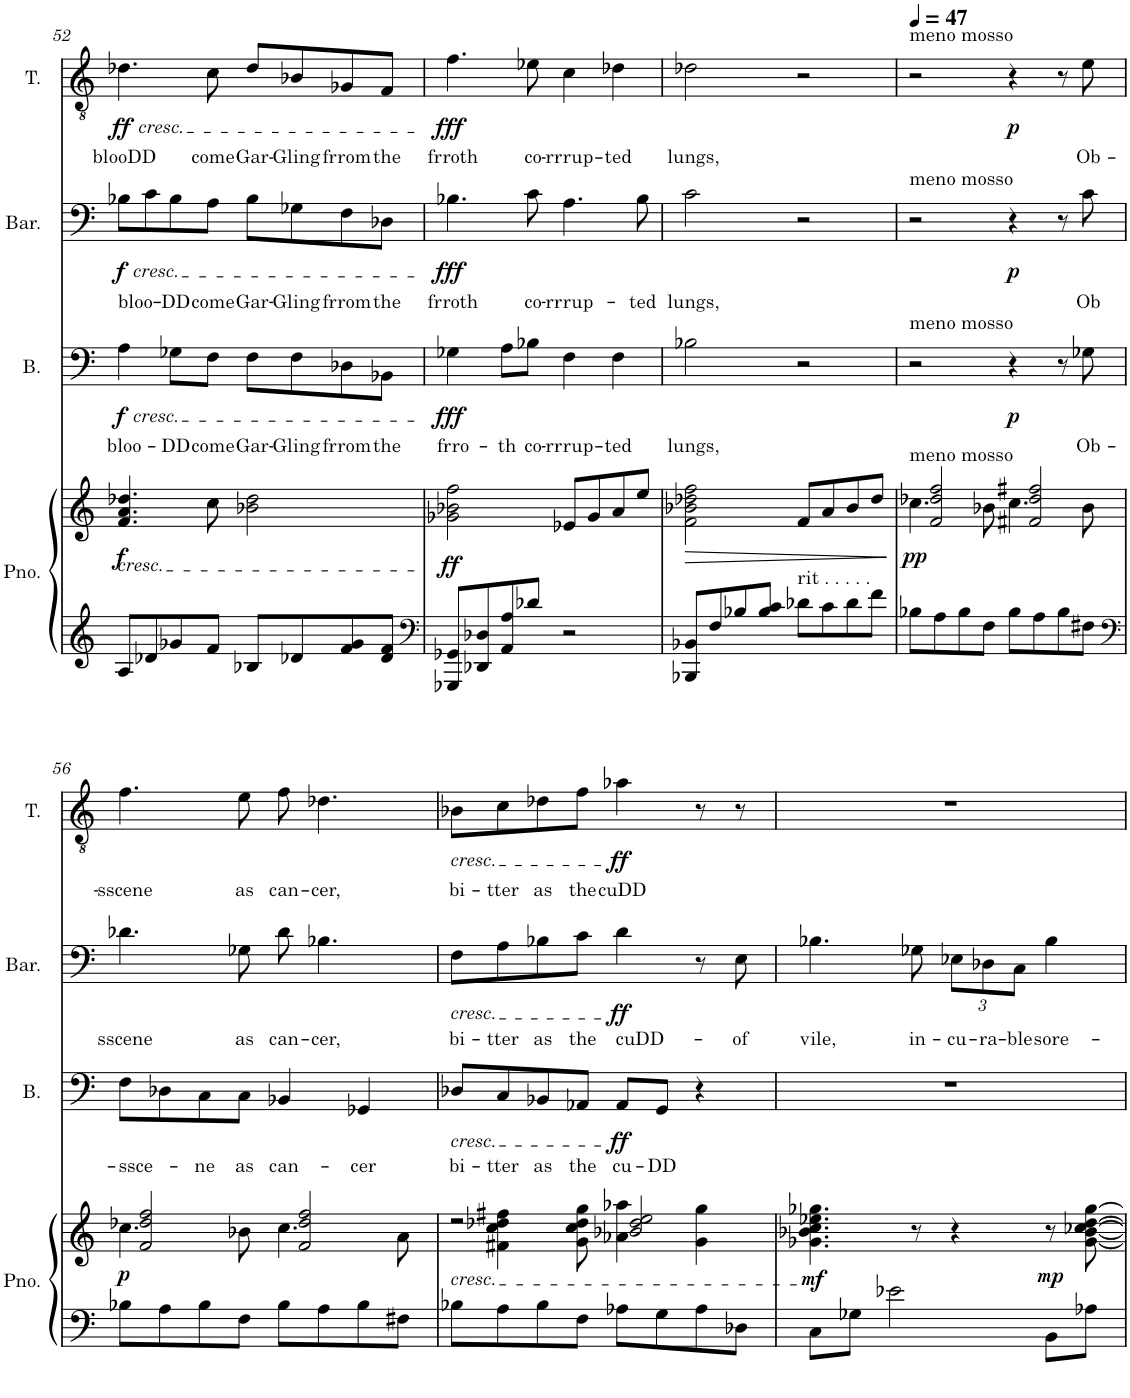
**kern	**kern	**dynam	**kern	**text	**dynam	**kern	**text	**dynam	**kern	**text	**dynam
*part4	*part4	*part4	*part3	*part3	*part3	*part2	*part2	*part2	*part1	*part1	*part1
*staff5	*staff4	*staff4/5	*staff3	*staff3	*staff3	*staff2	*staff2	*staff2	*staff1	*staff1	*staff1
*I"Piano	*	*	*I"Bass	*	*	*I"Baritone	*	*	*I"Tenor	*	*
*I'Pno.	*	*	*I'B.	*	*	*I'Bar.	*	*	*I'T.	*	*
!!LO:PB:g=z
*clefG2	*clefG2	*	*clefF4	*	*	*clefF4	*	*	*clefGv2	*	*
*k[]	*k[]	*	*k[]	*	*	*k[]	*	*	*k[]	*	*
*M4/4	*M4/4	*	*M4/4	*	*	*M4/4	*	*	*M4/4	*	*
=52	=52	=52	=52	=52	=52	=52	=52	=52	=52	=52	=52
!	!	!	!	!	!	!	!	!	!LO:TX:b:i:t=cresc.	!	!
!	!	!	!	!	!	!LO:TX:b:i:t=cresc.	!	!	!	!	!
!	!	!	!LO:TX:b:i:t=cresc.	!	!	!	!	!	!	!	!
!	!LO:TX:b:i:t=cresc.	!	!	!	!	!	!	!	!	!	!
!	!	!LO:DY:b	!	!LO:LY:b	!LO:DY:b	!	!LO:LY:b	!LO:DY:b	!	!LO:LY:b	!LO:DY:b
8A/L	4.f/ 4.a/ 4.dd-X/	f	4A\	bloo-	f	8B-X\L	bloo-	f	4.d-X\	blooDD	ff
8d-X/	.	.	.	.	.	8c\	.	.	.	.	.
!	!	!	!	!LO:LY:b	!	!	!LO:LY:b	!	!	!	!
8g-X/	.	.	8G-X\L	-DD	.	8B-\	-DD	.	.	.	.
!	!	!	!	!LO:LY:b	!	!	!LO:LY:b	!	!	!LO:LY:b	!
8f/J	8cc\	.	8F\J	come	.	8A\J	come	.	8c\	come	.
!	!	!	!	!LO:LY:b	!	!	!LO:LY:b	!	!	!LO:LY:b	!
8B-X/L	2b-X\ 2dd-\	.	8F\L	Gar-	.	8B-\L	Gar-	.	8d-/L	Gar-	.
!	!	!	!	!LO:LY:b	!	!	!LO:LY:b	!	!	!LO:LY:b	!
8d-X/	.	.	8F\	-Gling	.	8G-X\	-Gling	.	8B-X/	-Gling	.
!	!	!	!	!LO:LY:b	!	!	!LO:LY:b	!	!	!LO:LY:b	!
8f/ 8g-/	.	.	8D-X\	frrom	.	8F\	frrom	.	8G-X/	frrom	.
!	!	!	!	!LO:LY:b	!	!	!LO:LY:b	!	!	!LO:LY:b	!
8d-/ 8f/J	.	.	8BB-X\J	the	.	8D-X\J	the	.	8F/J	the	.
=53	=53	=53	=53	=53	=53	=53	=53	=53	=53	=53	=53
*clefF4	*	*	*	*	*	*	*	*	*	*	*
!	!	!LO:DY:b	!	!LO:LY:b	!LO:DY:b	!	!LO:LY:b	!LO:DY:b	!	!LO:LY:b	!LO:DY:b
8GGG-X/ 8GG-X/L	2g-X\ 2b-X\ 2ff\	ff	4G-X\	frro-	fff	4.B-X\	frroth	fff	4.f\	frroth	fff
8DD-X/ 8D-X/	.	.	.	.	.	.	.	.	.	.	.
!	!	!	!	!LO:LY:b	!	!	!	!	!	!	!
8AA/ 8A/	.	.	8A\L	-th	.	.	.	.	.	.	.
!	!	!	!	!LO:LY:b	!	!	!LO:LY:b	!	!	!LO:LY:b	!
8d-X/J	.	.	8B-X\J	co-	.	8c\	co-	.	8e-X\	co-	.
!	!	!	!	!LO:LY:b	!	!	!LO:LY:b	!	!	!LO:LY:b	!
2r	8e-X/L	.	4F\	-rrrup-	.	4.A\	-rrrup-	.	4c\	-rrrup-	.
.	8g-/	.	.	.	.	.	.	.	.	.	.
!	!	!	!	!LO:LY:b	!	!	!	!	!	!LO:LY:b	!
.	8a/	.	4F\	-ted	.	.	.	.	4d-X\	-ted	.
!	!	!	!	!	!	!	!LO:LY:b	!	!	!	!
.	8ee/J	.	.	.	.	8B-\	-ted	.	.	.	.
=54	=54	=54	=54	=54	=54	=54	=54	=54	=54	=54	=54
!	!	!LO:HP:b	!	!LO:LY:b	!	!	!LO:LY:b	!	!	!LO:LY:b	!
8BBB-X/ 8BB-X/L	2f\ 2b-X\ 2dd-X\ 2ff\	>	2B-X\	lungs,	.	2c\	lungs,	.	2d-X\	lungs,	.
8F/	.	.	.	.	.	.	.	.	.	.	.
8B-X/	.	.	.	.	.	.	.	.	.	.	.
8B-/ 8c/J	.	.	.	.	.	.	.	.	.	.	.
!LO:TX:a:t=rit . . . . .	!	!	!	!	!	!	!	!	!	!	!
8d-X\L	8f/L	.	2r	.	.	2r	.	.	2r	.	.
8c\	8a/	.	.	.	.	.	.	.	.	.	.
8d-\	8b-/	.	.	.	.	.	.	.	.	.	.
8f\J	8dd-/J	.	.	.	.	.	.	.	.	.	.
.	.	]	.	.	.	.	.	.	.	.	.
=55	=55	=55	=55	=55	=55	=55	=55	=55	=55	=55	=55
*	*	*	*	*	*	*	*	*	*MM47	*	*
*	*^	*	*	*	*	*	*	*	*	*	*
!	!	!	!	!	!	!	!	!	!	!LO:TX:a:t=meno mosso	!	!
!	!	!	!	!	!	!	!LO:TX:a:t=meno mosso	!	!	!	!	!
!	!	!	!	!LO:TX:a:t=meno mosso	!	!	!	!	!	!	!	!
!	!LO:TX:a:t=meno mosso	!	!	!	!	!	!	!	!	!	!	!
!	!	!	!LO:DY:b	!	!	!	!	!	!	!	!	!
8B-X\L	2f/ 2dd-X/ 2ff/	4.cc\	pp	2r	.	.	2r	.	.	2r	.	.
8A\	.	.	.	.	.	.	.	.	.	.	.	.
8B-\	.	.	.	.	.	.	.	.	.	.	.	.
8F\J	.	8b-X\	.	.	.	.	.	.	.	.	.	.
!	!	!	!	!	!	!LO:DY:b	!	!	!LO:DY:b	!	!	!LO:DY:b
8B-\L	2f#X/ 2dd-/ 2ff#X/	4.cc\	.	4r	.	p	4r	.	p	4r	.	p
8A\	.	.	.	.	.	.	.	.	.	.	.	.
8B-\	.	.	.	8r	.	.	8r	.	.	8r	.	.
!	!	!	!	!	!LO:LY:b	!	!	!LO:LY:b	!	!	!LO:LY:b	!
8F#X\J	.	8b-\	.	8G-X\	Ob-	.	8c\	Ob	.	8e\	Ob-	.
!!LO:LB:g=z
=56	=56	=56	=56	=56	=56	=56	=56	=56	=56	=56	=56	=56
*clefF4	*	*	*	*	*	*	*	*	*	*	*	*
!	!	!	!LO:DY:b	!	!LO:LY:b	!	!	!LO:LY:b	!	!	!LO:LY:b	!
8B-X\L	2f/ 2dd-X/ 2ff/	4.cc\	p	8F\L	-ssce-	.	4.d-X\	sscene	.	4.f\	-sscene	.
8A\	.	.	.	8D-X\	.	.	.	.	.	.	.	.
!	!	!	!	!	!LO:LY:b	!	!	!	!	!	!	!
8B-\	.	.	.	8C\	-ne	.	.	.	.	.	.	.
!	!	!	!	!	!LO:LY:b	!	!	!LO:LY:b	!	!	!LO:LY:b	!
8F\J	.	8b-X\	.	8C\J	as	.	8G-X\	as	.	8e\	as	.
!	!	!	!	!	!LO:LY:b	!	!	!LO:LY:b	!	!	!LO:LY:b	!
8B-\L	2f/ 2dd-/ 2ff/	4.cc\	.	4BB-X/	can-	.	8d-\	can-	.	8f\	can-	.
!	!	!	!	!	!	!	!	!LO:LY:b	!	!	!LO:LY:b	!
8A\	.	.	.	.	.	.	4.B-X\	-cer,	.	4.d-X\	-cer,	.
!	!	!	!	!	!LO:LY:b	!	!	!	!	!	!	!
8B-\	.	.	.	4GG-X/	-cer	.	.	.	.	.	.	.
8F#X\J	.	8a\	.	.	.	.	.	.	.	.	.	.
=57	=57	=57	=57	=57	=57	=57	=57	=57	=57	=57	=57	=57
!	!	!	!	!	!	!	!	!	!	!LO:TX:b:i:t=cresc.	!	!
!	!	!	!	!	!	!	!LO:TX:b:i:t=cresc.	!	!	!	!	!
!	!	!	!	!LO:TX:b:i:t=cresc.	!	!	!	!	!	!	!	!
!	!LO:TX:b:i:t=cresc.	!	!	!	!	!	!	!	!	!	!	!
!	!	!	!	!	!LO:LY:b	!	!	!LO:LY:b	!	!	!LO:LY:b	!
8B-X\L	2r	8ryy	.	8D-X/L	bi-	.	8F\L	bi-	.	8B-X\L	bi-	.
!	!	!	!	!	!LO:LY:b	!	!	!LO:LY:b	!	!	!LO:LY:b	!
8A\	.	4f#X\ 4cc\ 4dd-X\ 4ff#X\	.	8C/	-tter	.	8A\	-tter	.	8c\	-tter	.
!	!	!	!	!	!LO:LY:b	!	!	!LO:LY:b	!	!	!LO:LY:b	!
8B-\	.	.	.	8BB-X/	as	.	8B-X\	as	.	8d-X\	as	.
!	!	!	!	!	!LO:LY:b	!	!	!LO:LY:b	!	!	!LO:LY:b	!
8F\J	.	8g\ 8cc\ 8dd-\ 8gg\	.	8AA-X/J	the	.	8c\J	the	.	8f\J	the	.
!	!	!	!	!	!LO:LY:b	!LO:DY:b	!	!LO:LY:b	!LO:DY:b	!	!LO:LY:b	!LO:DY:b
8A-X\L	2b-X/ 2dd-/ 2ee/	4a-X\ 4aa-X\	.	8AA-/L	cu-	ff	4d\	cuDD-	ff	4a-X\	cuDD	ff
!	!	!	!	!	!LO:LY:b	!	!	!	!	!	!	!
8G\	.	.	.	8GG/J	-DD	.	.	.	.	.	.	.
8A-\	.	4g\ 4gg\	.	4r	.	.	8r	.	.	8r	.	.
!	!	!	!	!	!	!	!	!LO:LY:b	!	!	!	!
8D-X\J	.	.	.	.	.	.	8E\	of	.	8r	.	.
*	*v	*v	*	*	*	*	*	*	*	*	*	*
=58	=58	=58	=58	=58	=58	=58	=58	=58	=58	=58	=58
!	!	!LO:DY:b	!	!	!	!	!LO:LY:b	!	!	!	!
8C\L	4.g-X\ 4.b-X\ 4.cc\ 4.ee-X\ 4.gg-X\	mf	1r	.	.	4.B-X\	vile,	.	1r	.	.
8G-X\J	.	.	.	.	.	.	.	.	.	.	.
2e-X\	.	.	.	.	.	.	.	.	.	.	.
!	!	!	!	!	!	!	!LO:LY:b	!	!	!	!
.	8r	.	.	.	.	8G-X\	in-	.	.	.	.
*	*	*	*	*	*	*Xbrackettup	*	*	*	*	*
!	!	!	!	!	!	!	!LO:LY:b	!	!	!	!
.	4r	.	.	.	.	12E-X\L	-cu-	.	.	.	.
!	!	!	!	!	!	!	!LO:LY:b	!	!	!	!
.	.	.	.	.	.	12D-X\	-ra-	.	.	.	.
!	!	!	!	!	!	!	!LO:LY:b	!	!	!	!
.	.	.	.	.	.	12C\J	-ble	.	.	.	.
!	!	!LO:DY:b	!	!	!	!	!LO:LY:b	!	!	!	!
8BB\L	8r	mp	.	.	.	4B-\	sore-	.	.	.	.
8A-X\J	[8g-\ [8b-\ [8cc-X\ [8dd\ [8gg-\	.	.	.	.	.	.	.	.	.	.
=	=	=	=	=	=	=	=	=	=	=	=
*-	*-	*-	*-	*-	*-	*-	*-	*-	*-	*-	*-
